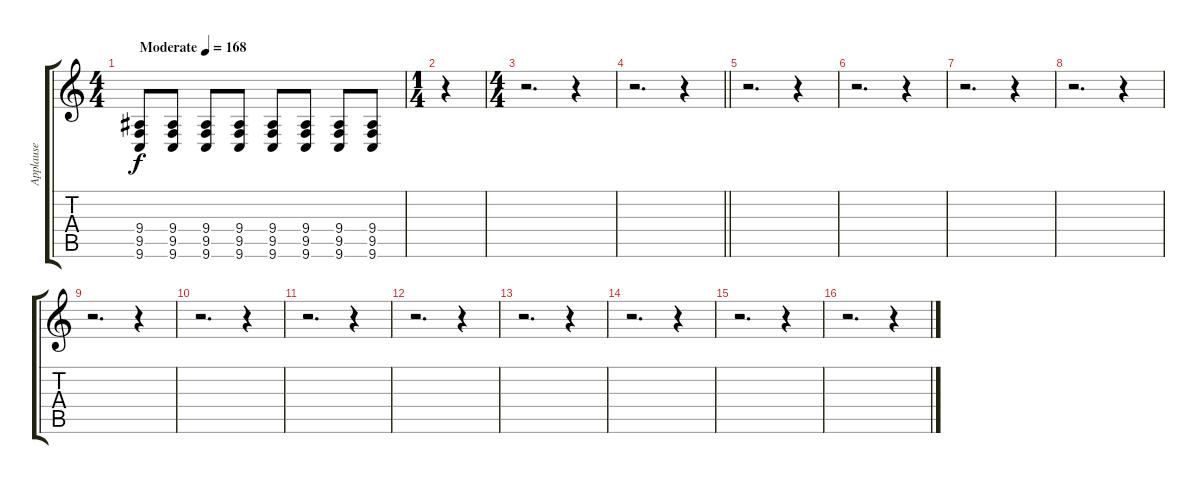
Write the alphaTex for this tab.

\track ("Applause" "Applause") {instrument applause}
\staff {score tabs}
\tuning (Eb4 Bb3 Gb3 Db3 Ab2 Eb2) {hide}
\ts (4 4)
\tempo (168 "Moderate")
\clef g2
\ks c
(9.4 9.5 9.6).8{dy f instrument applause} (9.4 9.5 9.6).8 (9.4 9.5 9.6).8 (9.4 9.5 9.6).8 (9.4 9.5 9.6).8 (9.4 9.5 9.6).8 (9.4 9.5 9.6).8 (9.4 9.5 9.6).8 |
\ts (1 4)
r.4 |
\ts (4 4)
r.2{d} r.4 |
\barLineRight lightlight
r.2{d} r.4 |
r.2{d} r.4 |
r.2{d} r.4 |
r.2{d} r.4 |
r.2{d} r.4 |
r.2{d} r.4 |
r.2{d} r.4 |
r.2{d} r.4 |
r.2{d} r.4 |
r.2{d} r.4 |
r.2{d} r.4 |
r.2{d} r.4 |
r.2{d} r.4
